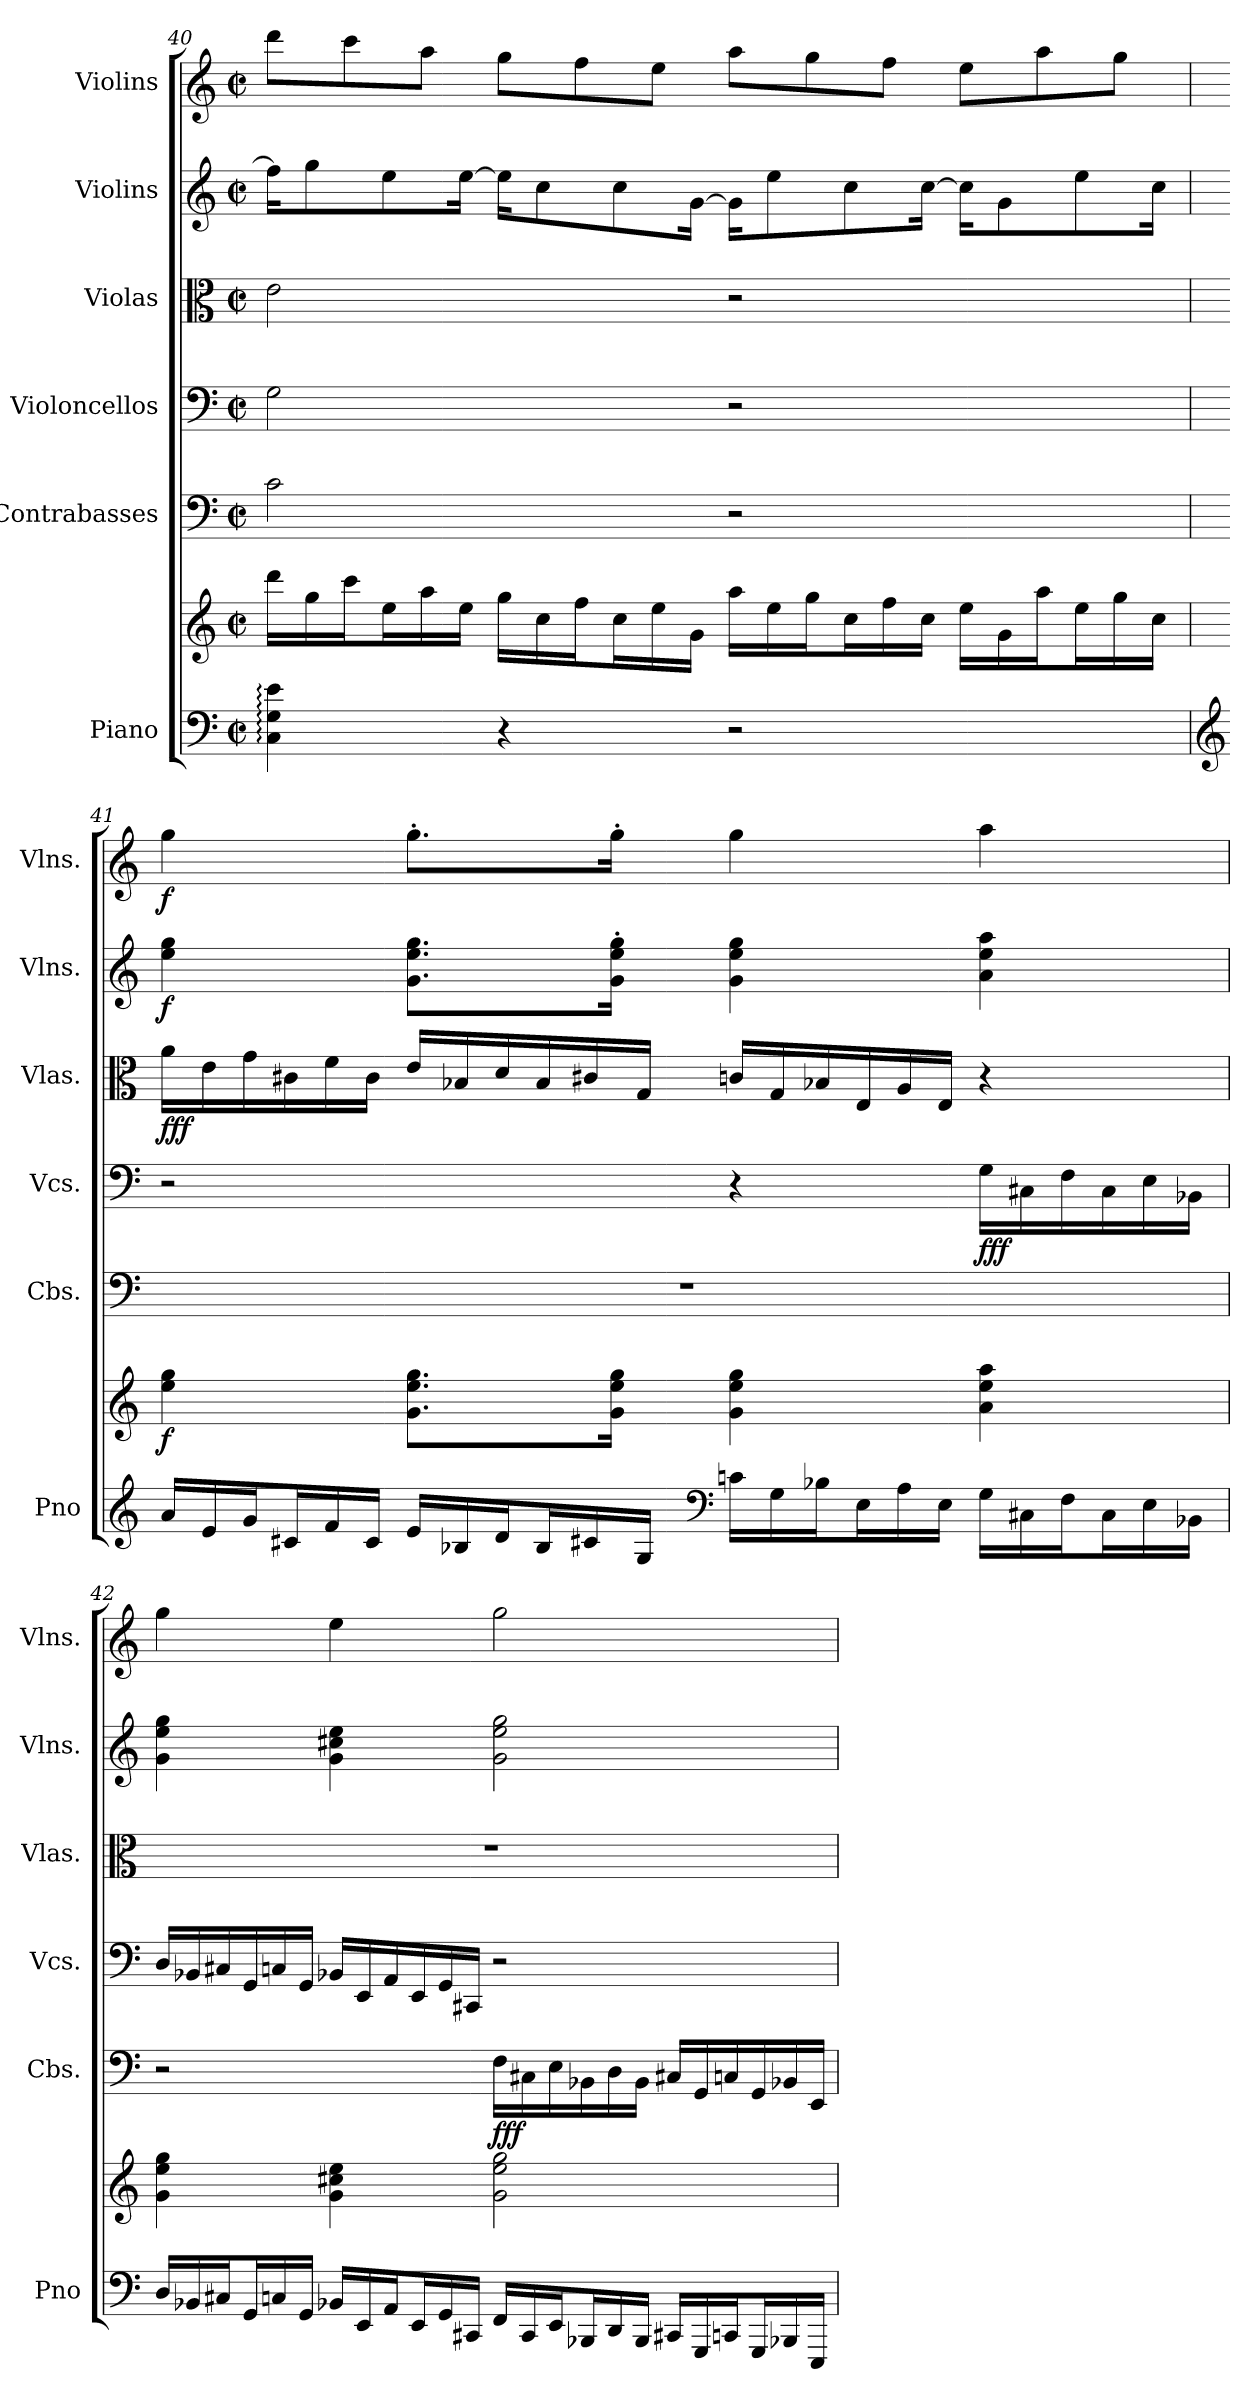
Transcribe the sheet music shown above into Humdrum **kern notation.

**kern	**kern	**dynam	**kern	**dynam	**kern	**dynam	**kern	**dynam	**kern	**dynam	**kern	**dynam
*part6	*part6	*part6	*part5	*part5	*part4	*part4	*part3	*part3	*part2	*part2	*part1	*part1
*staff7	*staff6	*staff6/7	*staff5	*staff5	*staff4	*staff4	*staff3	*staff3	*staff2	*staff2	*staff1	*staff1
*I"Piano	*	*	*I"Contrabasses	*	*I"Violoncellos	*	*I"Violas	*	*I"Violins	*	*I"Violins	*
*I'Pno	*	*	*I'Cbs.	*	*I'Vcs.	*	*I'Vlas.	*	*I'Vlns.	*	*I'Vlns.	*
*clefF4	*clefG2	*	*clefF4	*	*clefF4	*	*clefC3	*	*clefG2	*	*clefG2	*
*	*	*	*ITrd7c12	*	*	*	*	*	*	*	*	*
*k[]	*k[]	*	*k[]	*	*k[]	*	*k[]	*	*k[]	*	*k[]	*
*M4/4	*M4/4	*	*M4/4	*	*M4/4	*	*M4/4	*	*M4/4	*	*M4/4	*
*met(c|)	*met(c|)	*	*met(c|)	*	*met(c|)	*	*met(c|)	*	*met(c|)	*	*met(c|)	*
*	*Xtuplet	*	*	*	*	*	*	*	*Xtuplet	*	*Xtuplet	*
=40	=40	=40	=40	=40	=40	=40	=40	=40	=40	=40	=40	=40
4C\: 4G\: 4e\:	24ddd\LL	.	2C\	.	2G\	.	2e\	.	24ff\KL]	.	12ddd\L	.
.	24gg\	.	.	.	.	.	.	.	12gg\	.	.	.
.	24ccc\J	.	.	.	.	.	.	.	.	.	12ccc\	.
.	24ee\L	.	.	.	.	.	.	.	12ee\	.	.	.
.	24aa\	.	.	.	.	.	.	.	.	.	12aa\J	.
.	24ee\JJ	.	.	.	.	.	.	.	[24ee\Jk	.	.	.
4r	24gg\LL	.	.	.	.	.	.	.	24ee\KL]	.	12gg\L	.
.	24cc\	.	.	.	.	.	.	.	12cc\	.	.	.
.	24ff\J	.	.	.	.	.	.	.	.	.	12ff\	.
.	24cc\L	.	.	.	.	.	.	.	12cc\	.	.	.
.	24ee\	.	.	.	.	.	.	.	.	.	12ee\J	.
.	24g\JJ	.	.	.	.	.	.	.	[24g\Jk	.	.	.
2r	24aa\LL	.	2r	.	2r	.	2r	.	24g\KL]	.	12aa\L	.
.	24ee\	.	.	.	.	.	.	.	12ee\	.	.	.
.	24gg\J	.	.	.	.	.	.	.	.	.	12gg\	.
.	24cc\L	.	.	.	.	.	.	.	12cc\	.	.	.
.	24ff\	.	.	.	.	.	.	.	.	.	12ff\J	.
.	24cc\JJ	.	.	.	.	.	.	.	[24cc\Jk	.	.	.
.	24ee\LL	.	.	.	.	.	.	.	24cc\KL]	.	12ee\L	.
.	24g\	.	.	.	.	.	.	.	12g\	.	.	.
.	24aa\J	.	.	.	.	.	.	.	.	.	12aa\	.
.	24ee\L	.	.	.	.	.	.	.	12ee\	.	.	.
.	24gg\	.	.	.	.	.	.	.	.	.	12gg\J	.
.	24cc\JJ	.	.	.	.	.	.	.	24cc\Jk	.	.	.
!!LO:PB:g=z
=41	=41	=41	=41	=41	=41	=41	=41	=41	=41	=41	=41	=41
*clefG2	*	*	*	*	*	*	*	*	*	*	*	*
*Xtuplet	*	*	*	*	*	*	*Xtuplet	*	*	*	*	*
!	!	!LO:DY:b	!	!	!	!	!	!LO:DY:b	!	!LO:DY:b	!	!LO:DY:b
24a/LL	4ee\ 4gg\	f	1r	.	2r	.	24a\LL	fff	4ee\ 4gg\	f	4gg\	f
24e/	.	.	.	.	.	.	24e\	.	.	.	.	.
24g/J	.	.	.	.	.	.	24g\	.	.	.	.	.
24c#X/L	.	.	.	.	.	.	24c#X\	.	.	.	.	.
24f/	.	.	.	.	.	.	24f\	.	.	.	.	.
24c#/JJ	.	.	.	.	.	.	24c#\JJ	.	.	.	.	.
24e/LL	8.g\ 8.ee\ 8.gg\L	.	.	.	.	.	24e/LL	.	8.g\ 8.ee\ 8.gg\L	.	8.gg'\L	.
24B-X/	.	.	.	.	.	.	24B-X/	.	.	.	.	.
24d/J	.	.	.	.	.	.	24d/	.	.	.	.	.
24B-/L	.	.	.	.	.	.	24B-/	.	.	.	.	.
24c#X/	.	.	.	.	.	.	24c#X/	.	.	.	.	.
.	16g\ 16ee\ 16gg\Jk	.	.	.	.	.	.	.	16g\' 16ee\' 16gg\'Jk	.	16gg'\Jk	.
24G/JJ	.	.	.	.	.	.	24G/JJ	.	.	.	.	.
*clefF4	*	*	*	*	*	*	*	*	*	*	*	*
24cn\LL	4g\ 4ee\ 4gg\	.	.	.	4r	.	24cn/LL	.	4g\ 4ee\ 4gg\	.	4gg\	.
24G\	.	.	.	.	.	.	24G/	.	.	.	.	.
24B-X\J	.	.	.	.	.	.	24B-X/	.	.	.	.	.
24E\L	.	.	.	.	.	.	24E/	.	.	.	.	.
24A\	.	.	.	.	.	.	24A/	.	.	.	.	.
24E\JJ	.	.	.	.	.	.	24E/JJ	.	.	.	.	.
*	*	*	*	*	*Xtuplet	*	*	*	*	*	*	*
!	!	!	!	!	!	!LO:DY:b	!	!	!	!	!	!
24G\LL	4a\ 4ee\ 4aa\	.	.	.	24G\LL	fff	4r	.	4a\ 4ee\ 4aa\	.	4aa\	.
24C#X\	.	.	.	.	24C#X\	.	.	.	.	.	.	.
24F\J	.	.	.	.	24F\	.	.	.	.	.	.	.
24C#\L	.	.	.	.	24C#\	.	.	.	.	.	.	.
24E\	.	.	.	.	24E\	.	.	.	.	.	.	.
24BB-X\JJ	.	.	.	.	24BB-X\JJ	.	.	.	.	.	.	.
=42	=42	=42	=42	=42	=42	=42	=42	=42	=42	=42	=42	=42
24D/LL	4g\ 4ee\ 4gg\	.	2r	.	24D/LL	.	1r	.	4g\ 4ee\ 4gg\	.	4gg\	.
24BB-X/	.	.	.	.	24BB-X/	.	.	.	.	.	.	.
24C#X/J	.	.	.	.	24C#X/	.	.	.	.	.	.	.
24GG/L	.	.	.	.	24GG/	.	.	.	.	.	.	.
24Cn/	.	.	.	.	24Cn/	.	.	.	.	.	.	.
24GG/JJ	.	.	.	.	24GG/JJ	.	.	.	.	.	.	.
24BB-X/LL	4g\ 4cc#X\ 4ee\	.	.	.	24BB-X/LL	.	.	.	4g\ 4cc#X\ 4ee\	.	4ee\	.
24EE/	.	.	.	.	24EE/	.	.	.	.	.	.	.
24AA/J	.	.	.	.	24AA/	.	.	.	.	.	.	.
24EE/L	.	.	.	.	24EE/	.	.	.	.	.	.	.
24GG/	.	.	.	.	24GG/	.	.	.	.	.	.	.
24CC#X/JJ	.	.	.	.	24CC#X/JJ	.	.	.	.	.	.	.
*	*	*	*Xtuplet	*	*	*	*	*	*	*	*	*
!	!	!	!	!LO:DY:b	!	!	!	!	!	!	!	!
24FF/LL	2g\ 2ee\ 2gg\	.	24FF\LL	fff	2r	.	.	.	2g\ 2ee\ 2gg\	.	2gg\	.
24CC#/	.	.	24CC#X\	.	.	.	.	.	.	.	.	.
24EE/J	.	.	24EE\	.	.	.	.	.	.	.	.	.
24BBB-X/L	.	.	24BBB-X\	.	.	.	.	.	.	.	.	.
24DD/	.	.	24DD\	.	.	.	.	.	.	.	.	.
24BBB-/JJ	.	.	24BBB-\JJ	.	.	.	.	.	.	.	.	.
24CC#X/LL	.	.	24CC#X/LL	.	.	.	.	.	.	.	.	.
24GGG/	.	.	24GGG/	.	.	.	.	.	.	.	.	.
24CCn/J	.	.	24CCn/	.	.	.	.	.	.	.	.	.
24GGG/L	.	.	24GGG/	.	.	.	.	.	.	.	.	.
24BBB-X/	.	.	24BBB-X/	.	.	.	.	.	.	.	.	.
24EEE/JJ	.	.	24EEE/JJ	.	.	.	.	.	.	.	.	.
=	=	=	=	=	=	=	=	=	=	=	=	=
*-	*-	*-	*-	*-	*-	*-	*-	*-	*-	*-	*-	*-
